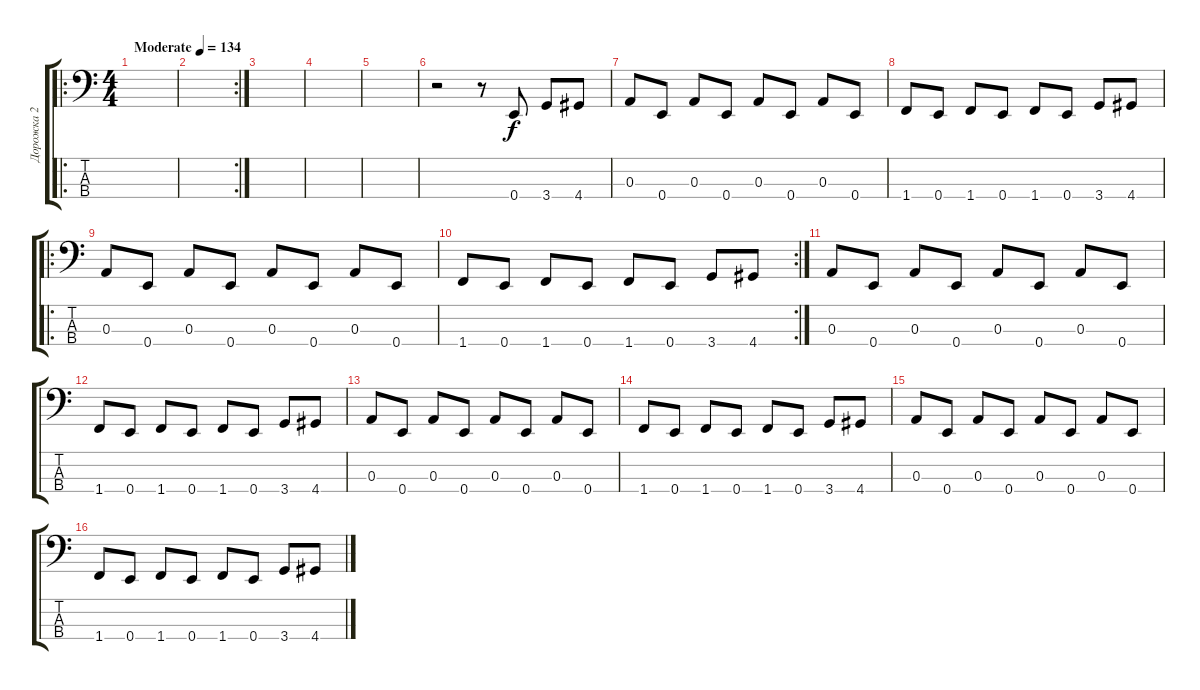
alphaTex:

\track ("Дорожка 2" "Дорожка 2") {instrument electricbassfinger}
\staff {score tabs}
\tuning (G2 D2 A1 E1) {hide}
\ro
\ts (4 4)
\tempo (134 "Moderate")
\clef f4
\ks c
|
\rc 2
|
|
|
|
r.2 r.8 0.4.8 3.4.8 4.4.8 |
0.3.8 0.4.8 0.3.8 0.4.8 0.3.8 0.4.8 0.3.8 0.4.8 |
1.4.8 0.4.8 1.4.8 0.4.8 1.4.8 0.4.8 3.4.8 4.4.8 |
\ro
0.3.8 0.4.8 0.3.8 0.4.8 0.3.8 0.4.8 0.3.8 0.4.8 |
\rc 2
1.4.8 0.4.8 1.4.8 0.4.8 1.4.8 0.4.8 3.4.8 4.4.8 |
0.3.8 0.4.8 0.3.8 0.4.8 0.3.8 0.4.8 0.3.8 0.4.8 |
1.4.8 0.4.8 1.4.8 0.4.8 1.4.8 0.4.8 3.4.8 4.4.8 |
0.3.8 0.4.8 0.3.8 0.4.8 0.3.8 0.4.8 0.3.8 0.4.8 |
1.4.8 0.4.8 1.4.8 0.4.8 1.4.8 0.4.8 3.4.8 4.4.8 |
0.3.8 0.4.8 0.3.8 0.4.8 0.3.8 0.4.8 0.3.8 0.4.8 |
1.4.8 0.4.8 1.4.8 0.4.8 1.4.8 0.4.8 3.4.8 4.4.8
